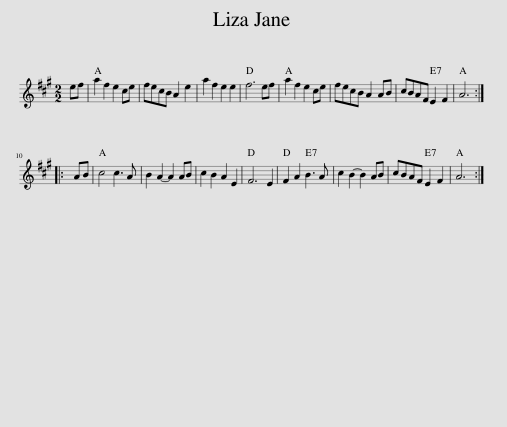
X:1
L:1/8
M:2/2
I:linebreak $
K:A
V:1 treble
V:1
 ef | a2 f2 e2 ce | fecB A2 e2 | a2 f2 e2 e2 | f6 ef | %5
 a2 f2 e2 ce | fecB A2 AB | cBAF E2 F2 | A6 ::$ AB | %10
 c4 c3 A | B2 A2- A2 AB | c2 B2 A2 E2 | F6 E2 | F2 A2 B3 A | %15
 c2 B2- B2 AB | cBAF E2 F2 | A6 :| %18
